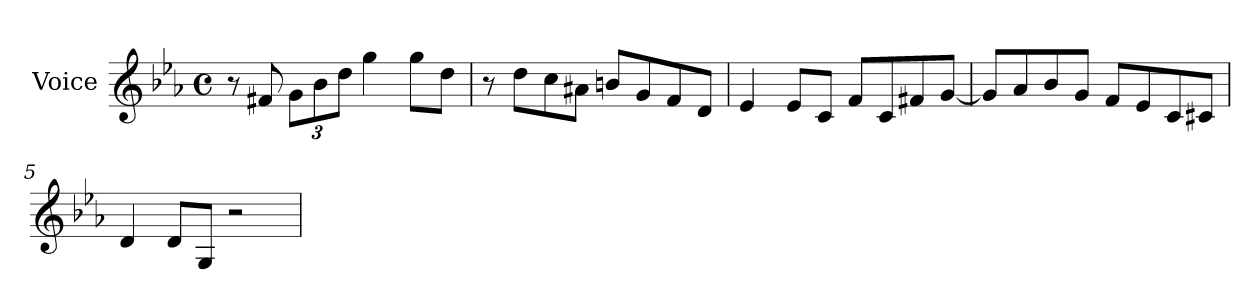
**kern
*part1
*staff1
*I"Voice
*I'Voice
*clefG2
*k[b-e-a-]
*M4/4
*met(c)
=1
8r
8f#X/
12g\L
12b-\
12dd\J
4gg\
8gg\L
8dd\J
=2
8r
8dd\L
8cc\
8a#X\J
8bn/L
8g/
8f/
8d/J
=3
4e-/
8e-/L
8c/J
8f/L
8c/
8f#X/
[<8g/J
=4
8g/L]
8a-/
8b-/
8g/J
8f/L
8e-/
8c/
8c#X/J
=5
4d/
8d/L
8G/J
2rcc
=
*-
